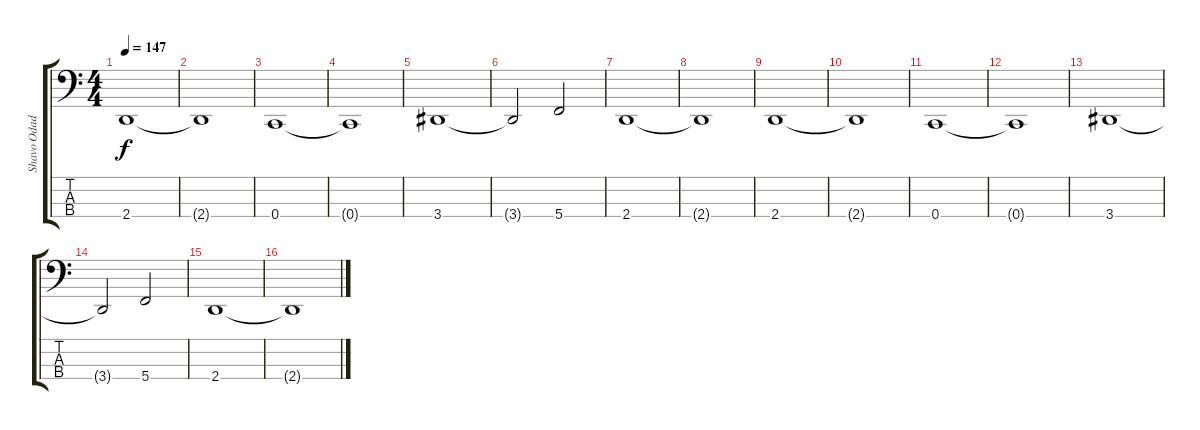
\track ("Shavo Odadjian" "Shavo Odad") {instrument electricbasspick}
\staff {score tabs}
\tuning (F2 C2 G1 C1) {hide}
\ts (4 4)
\tempo 147
\clef f4
\ks c
2.4.1{dy f} |
2.4{t}.1 |
0.4.1 |
0.4{t}.1 |
3.4.1 |
3.4{t}.2 5.4.2 |
2.4.1 |
2.4{t}.1 |
2.4.1 |
2.4{t}.1 |
0.4.1 |
0.4{t}.1 |
3.4.1 |
3.4{t}.2 5.4.2 |
2.4.1{volume 0} |
2.4{t}.1
